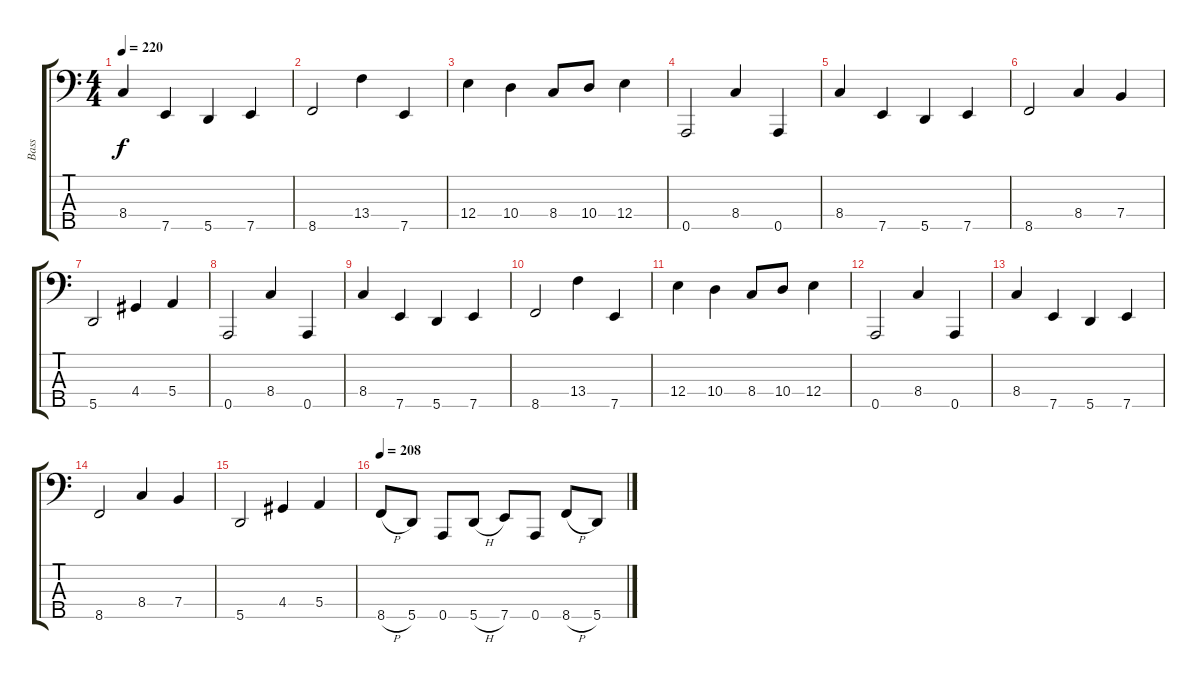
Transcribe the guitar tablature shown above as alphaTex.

\track ("Bass" "Bass") {instrument electricbassfinger}
\staff {score tabs}
\tuning (Gb2 D2 A1 E1 A0) {hide}
\ts (4 4)
\tempo 220
\clef f4
\ks c
8.4.4{dy f} 7.5.4 5.5.4 7.5.4 |
8.5.2 13.4.4 7.5.4 |
12.4.4 10.4.4 8.4.8 10.4.8 12.4.4 |
0.5.2 8.4.4 0.5.4 |
8.4.4 7.5.4 5.5.4 7.5.4 |
8.5.2 8.4.4 7.4.4 |
5.5.2 4.4.4 5.4.4 |
0.5.2 8.4.4 0.5.4 |
8.4.4 7.5.4 5.5.4 7.5.4 |
8.5.2 13.4.4 7.5.4 |
12.4.4 10.4.4 8.4.8 10.4.8 12.4.4 |
0.5.2 8.4.4 0.5.4 |
8.4.4 7.5.4 5.5.4 7.5.4 |
8.5.2 8.4.4 7.4.4 |
5.5.2 4.4.4 5.4.4 |
\tempo 208
8.5{h}.8 5.5.8 0.5.8 5.5{h}.8 7.5.8 0.5.8 8.5{h}.8 5.5.8
